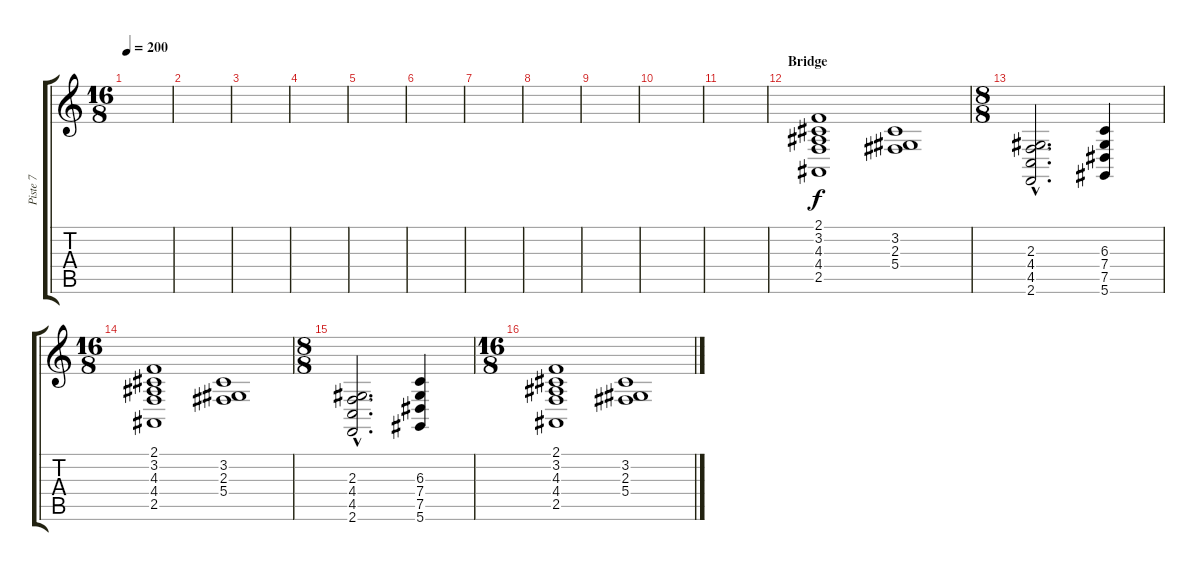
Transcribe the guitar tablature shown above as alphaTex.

\track ("Piste 7" "Piste 7") {instrument stringensemble1}
\staff {score tabs}
\tuning (Eb4 Bb3 Gb3 Db3 Ab2 Eb2) {hide}
\ts (16 8)
\tempo 200
\clef g2
\ks c
|
|
|
|
|
|
|
|
|
|
|
\section ("" "Bridge")
(2.1 3.2 4.3 4.4 2.5).1 (3.2 2.3 5.4).1 |
\ts (8 8)
(2.3{hac} 4.4{hac} 4.5{hac} 2.6{hac}).2{d} (6.3 7.4 7.5 5.6).4 |
\ts (16 8)
(2.1 3.2 4.3 4.4 2.5).1 (3.2 2.3 5.4).1 |
\ts (8 8)
(2.3{hac} 4.4{hac} 4.5{hac} 2.6{hac}).2{d} (6.3 7.4 7.5 5.6).4 |
\ts (16 8)
(2.1 3.2 4.3 4.4 2.5).1 (3.2 2.3 5.4).1
